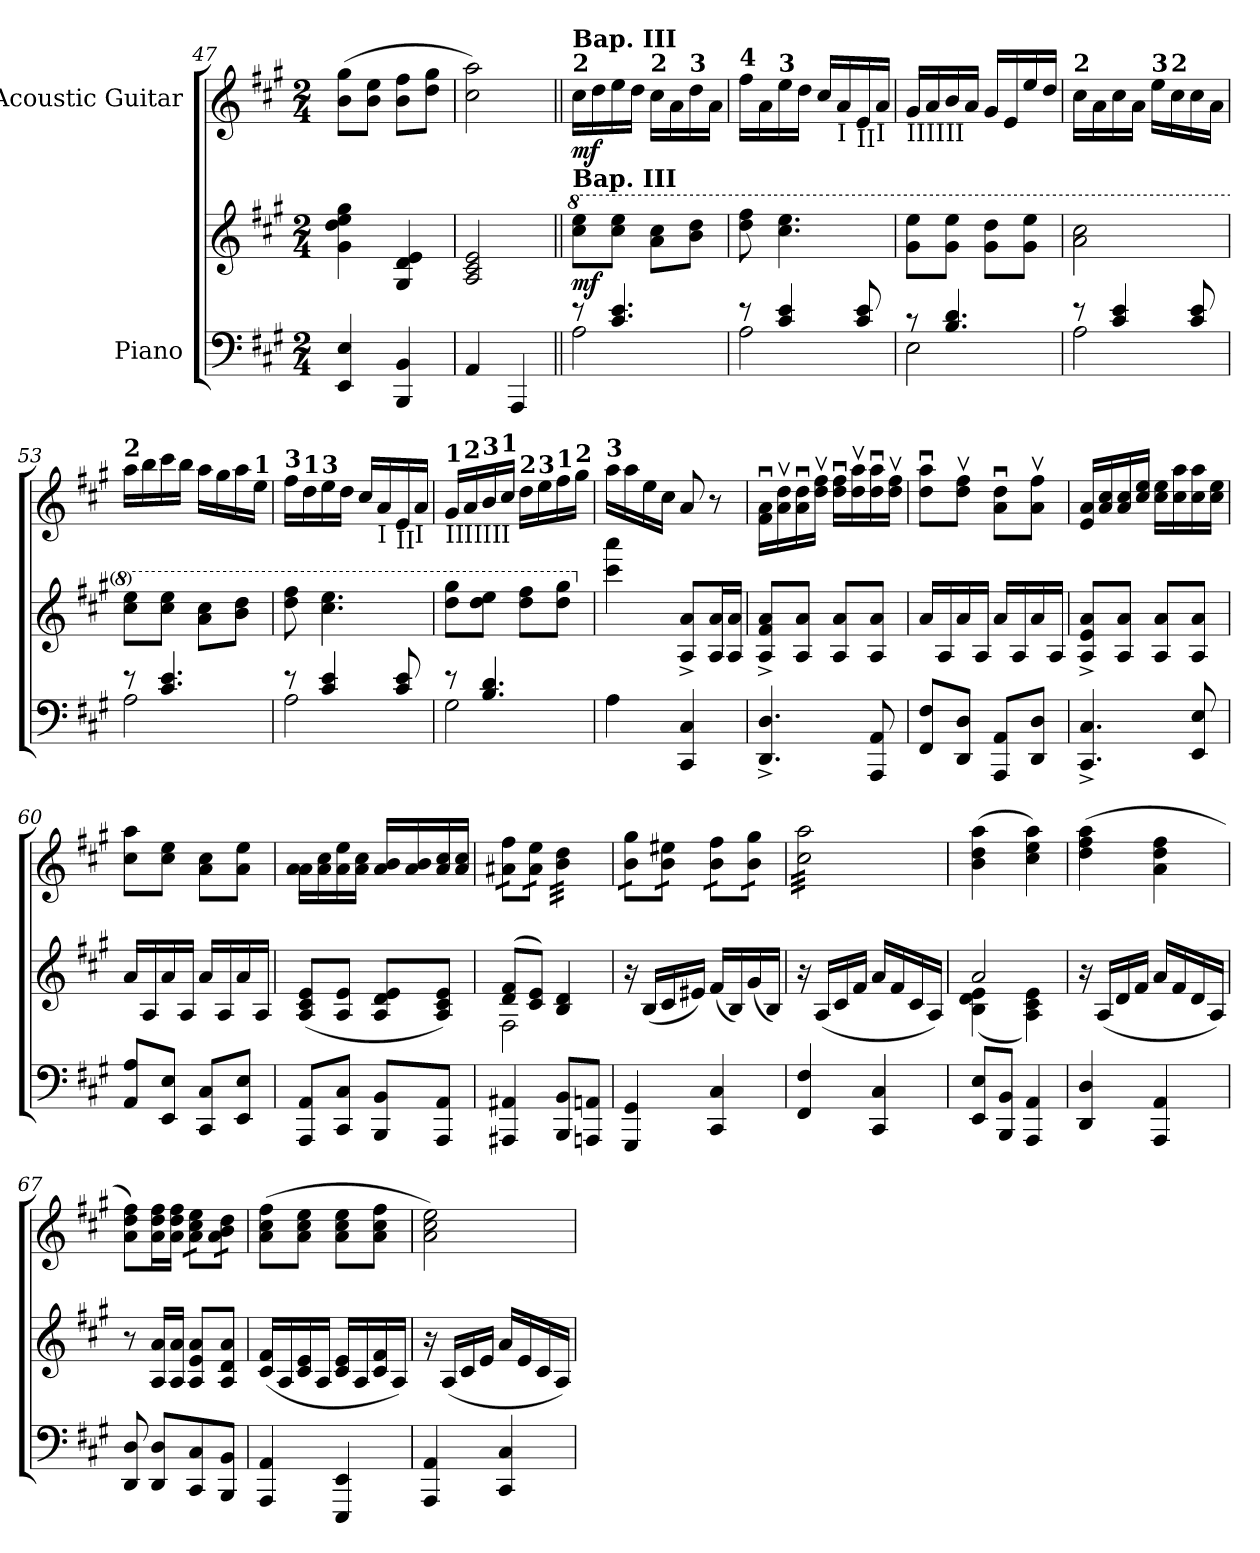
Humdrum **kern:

**kern	**kern	**dynam	**kern	**dynam
*part2	*part2	*part2	*part1	*part1
*staff3	*staff2	*staff2/3	*staff1	*staff1
*I"Piano	*	*	*I"Acoustic Guitar	*
*clefF4	*clefG2	*	*clefG2	*
*	*	*	*ITrd7c12	*
*k[f#c#g#]	*k[f#c#g#]	*	*k[f#c#g#]	*
*A:	*A:	*	*A:	*
*M2/4	*M2/4	*	*M2/4	*
=47	=47	=47	=47	=47
4EEi/ 4Ei	4g#i\ 4ddi 4eei 4gg#i	.	(8Bi\ 8g#iL	.
.	.	.	8Bi\ 8eiJ	.
4BBBi/ 4BBi	4G#i/ 4di 4ei	.	8Bi\ 8f#iL	.
.	.	.	8di\ 8g#iJ	.
=48	=48	=48	=48	=48
4AAi/	2Ai/ 2c#i 2ei	.	2c#i\ 2ai)	.
4AAAi/	.	.	.	.
!!LO:PB:g=z
=49||	=49||	=49||	=49||	=49||
*^	*	*	*	*
*	*	*8va	*	*	*
!	!	!	!	!LO:TX:a:B:t=2	!
!	!	!	!	!LO:TX:a:B:t=Вар. III	!
!	!	!LO:TX:a:B:t=Вар. III	!	!	!
8r	2Ai\	8ccc#i\ 8eeeiL	mf	16c#i\LL	mf
.	.	.	.	16di\	.
4.c#i/ 4.ei	.	8ccc#i\ 8eeeiJ	.	16ei\	.
.	.	.	.	16di\JJ	.
!	!	!	!	!LO:TX:a:B:t=2	!
.	.	8aai\ 8ccc#iL	.	16c#i\LL	.
.	.	.	.	16Ai\	.
!	!	!	!	!LO:TX:a:B:t=3	!
.	.	8bbi\ 8dddiJ	.	16di\	.
.	.	.	.	16Ai\JJ	.
=50	=50	=50	=50	=50	=50
!	!	!	!	!LO:TX:a:B:t=4	!
8r	2Ai\	8dddi\ 8fff#i	.	16f#i\LL	.
.	.	.	.	16Ai\	.
!	!	!	!	!LO:TX:a:B:t=3	!
4c#i/ 4ei	.	4.ccc#i\ 4.eeei	.	16ei\	.
.	.	.	.	16di\JJ	.
.	.	.	.	16c#i/LL	.
!	!	!	!	!LO:TX:b:t=I	!
.	.	.	.	16Ai/	.
!	!	!	!	!LO:TX:b:t=II	!
8c#i/ 8ei	.	.	.	16Ei/	.
!	!	!	!	!LO:TX:b:t=I	!
.	.	.	.	16Ai/JJ	.
=51	=51	=51	=51	=51	=51
!	!	!	!	!LO:TX:b:t=II	!
8r	2Ei\	8gg#i\ 8eeeiL	.	16G#i/LL	.
!	!	!	!	!LO:TX:b:t=II	!
.	.	.	.	16Ai/	.
!	!	!	!	!LO:TX:b:t=II	!
4.Bi/ 4.di	.	8gg#i\ 8eeeiJ	.	16Bi/	.
.	.	.	.	16Ai/JJ	.
.	.	8gg#i\ 8dddiL	.	16G#i/LL	.
.	.	.	.	16Ei/	.
.	.	8gg#i\ 8eeeiJ	.	16ei/	.
.	.	.	.	16di/JJ	.
=52	=52	=52	=52	=52	=52
!	!	!	!	!LO:TX:a:B:t=2	!
8r	2Ai\	2aai\ 2ccc#i	.	16c#i\LL	.
.	.	.	.	16Ai\	.
4c#i/ 4ei	.	.	.	16c#i\	.
.	.	.	.	16Ai\JJ	.
!	!	!	!	!LO:TX:a:B:t=3	!
.	.	.	.	16ei\LL	.
!	!	!	!	!LO:TX:a:B:t=2	!
.	.	.	.	16c#i\	.
8c#i/ 8ei	.	.	.	16c#i\	.
.	.	.	.	16Ai\JJ	.
!!LO:LB:g=z
=53	=53	=53	=53	=53	=53
!	!	!	!	!LO:TX:a:B:t=2	!
8r	2Ai\	8ccc#i\ 8eeeiL	.	16ai\LL	.
.	.	.	.	16bi\	.
4.c#i/ 4.ei	.	8ccc#i\ 8eeeiJ	.	16cc#i\	.
.	.	.	.	16bi\JJ	.
.	.	8aai\ 8ccc#iL	.	16ai\LL	.
.	.	.	.	16g#i\	.
.	.	8bbi\ 8dddiJ	.	16ai\	.
!	!	!	!	!LO:TX:a:B:t=1	!
.	.	.	.	16ei\JJ	.
=54	=54	=54	=54	=54	=54
!	!	!	!	!LO:TX:a:B:t=3	!
8r	2Ai\	8dddi\ 8fff#i	.	16f#i\LL	.
!	!	!	!	!LO:TX:a:B:t=1	!
.	.	.	.	16di\	.
!	!	!	!	!LO:TX:a:B:t=3	!
4c#i/ 4ei	.	4.ccc#i\ 4.eeei	.	16ei\	.
.	.	.	.	16di\JJ	.
.	.	.	.	16c#i/LL	.
!	!	!	!	!LO:TX:b:t=I	!
.	.	.	.	16Ai/	.
!	!	!	!	!LO:TX:b:t=II	!
8c#i/ 8ei	.	.	.	16Ei/	.
!	!	!	!	!LO:TX:b:t=I	!
.	.	.	.	16Ai/JJ	.
=55	=55	=55	=55	=55	=55
!	!	!	!	!LO:TX:b:t=II	!
!	!	!	!	!LO:TX:a:B:t=1	!
8r	2G#i\	8dddi\ 8ggg#iL	.	16G#i/LL	.
!	!	!	!	!LO:TX:b:t=II	!
!	!	!	!	!LO:TX:a:B:t=2	!
.	.	.	.	16Ai/	.
!	!	!	!	!LO:TX:b:t=II	!
!	!	!	!	!LO:TX:a:B:t=3	!
4.Bi/ 4.di	.	8dddi\ 8eeeiJ	.	16Bi/	.
!	!	!	!	!LO:TX:a:B:t=1	!
!	!	!	!	!LO:TX:b:t=I	!
.	.	.	.	16c#i/JJ	.
!	!	!	!	!LO:TX:a:B:t=2	!
.	.	8dddi\ 8fff#iL	.	16di\LL	.
!	!	!	!	!LO:TX:a:B:t=3	!
.	.	.	.	16ei\	.
!	!	!	!	!LO:TX:a:B:t=1	!
.	.	8dddi\ 8ggg#iJ	.	16f#i\	.
!	!	!	!	!LO:TX:a:B:t=2	!
.	.	.	.	16g#i\JJ	.
*v	*v	*	*	*	*
=56	=56	=56	=56	=56
*	*X8va	*	*	*
!	!	!	!LO:TX:a:B:t=3	!
4Ai\	4ccc#i\ 4aaai	.	16ai\LL	.
.	.	.	16ai\	.
.	.	.	16ei\	.
.	.	.	16c#i\JJ	.
4CC#i/ 4C#i	8Ai/^ 8ai^L	.	8Ai/	.
.	16Ai/ 16aiL	.	8r	.
.	16Ai/ 16aiJJ	.	.	.
!!LO:LB:g=z
=57	=57	=57	=57	=57
4.DDi/^ 4.Di^	8Ai/^ 8f#i^ 8ai^L	.	16F#i\u 16AiuLL	.
.	.	.	16Ai\v 16div	.
.	8Ai/ 8aiJ	.	16Ai\u 16diu	.
.	.	.	16di\v 16f#ivJJ	.
.	8Ai/ 8aiL	.	16di\u 16f#iuLL	.
.	.	.	16di\v 16aiv	.
8AAAi/ 8AAi	8Ai/ 8aiJ	.	16di\u 16aiu	.
.	.	.	16di\v 16f#ivJJ	.
=58	=58	=58	=58	=58
8FF#i/ 8F#iL	16ai/LL	.	8di\u 8aiuL	.
.	16Ai/	.	.	.
8DDi/ 8DiJ	16ai/	.	8di\v 8f#ivJ	.
.	16Ai/JJ	.	.	.
8AAAi/ 8AAiL	16ai/LL	.	8Ai\u 8diuL	.
.	16Ai/	.	.	.
8DDi/ 8DiJ	16ai/	.	8Ai\v 8f#ivJ	.
.	16Ai/JJ	.	.	.
=59	=59	=59	=59	=59
4.CC#i/^ 4.C#i^	8Ai/^ 8ei^ 8ai^L	.	16Ei/ 16AiLL	.
.	.	.	16Ai/ 16c#i	.
.	8Ai/ 8aiJ	.	16Ai/ 16c#i	.
.	.	.	16c#i/ 16eiJJ	.
.	8Ai/ 8aiL	.	16c#i\ 16eiLL	.
.	.	.	16c#i\ 16ai	.
8EEi/ 8Ei	8Ai/ 8aiJ	.	16c#i\ 16ai	.
.	.	.	16c#i\ 16eiJJ	.
=60	=60	=60	=60	=60
8AAi/ 8AiL	16ai/LL	.	8c#i\ 8aiL	.
.	16Ai/	.	.	.
8EEi/ 8EiJ	16ai/	.	8c#i\ 8eiJ	.
.	16Ai/JJ	.	.	.
8CC#i/ 8C#iL	16ai/LL	.	8Ai\ 8c#iL	.
.	16Ai/	.	.	.
8EEi/ 8EiJ	16ai/	.	8Ai\ 8eiJ	.
.	16Ai/JJ	.	.	.
!!LO:LB:g=z
=61	=61	=61	=61	=61
8AAAi/ 8AAiL	(8Ai/ 8c#i 8eiL	.	16Ai\ 16AiLL	.
.	.	.	16Ai\ 16c#i	.
8CC#i/ 8C#iJ	8Ai/ 8eiJ	.	16Ai\ 16ei	.
.	.	.	16Ai\ 16c#iJJ	.
8BBBi/ 8BBiL	8Ai/ 8di 8eiL	.	16Ai/ 16BiLL	.
.	.	.	16Ai/ 16Bi	.
8AAAi/ 8AAiJ	8Ai/ 8c#i 8eiJ)	.	16Ai/ 16c#i	.
.	.	.	16Ai/ 16c#iJJ	.
=62	=62	=62	=62	=62
*	*^	*	*	*
*	*	*	*	*tremolo	*
4AAA#Xi/ 4AA#Xi	(8di/ 8f#iL	2F#i\	.	16A#Xi\ 16f#iLL	.
.	.	.	.	16A#Xi\ 16f#i	.
.	8c#i/ 8eiJ)	.	.	16A#i\ 16ei	.
.	.	.	.	16A#i\ 16eiJJ	.
8BBBi/ 8BBiL	4Bi/ 4di	.	.	32Bi\ 32diLLL	.
.	.	.	.	32Bi\ 32di	.
.	.	.	.	32Bi\ 32di	.
.	.	.	.	32Bi\ 32di	.
8AAAni/ 8AAniJ	.	.	.	32Bi\ 32di	.
.	.	.	.	32Bi\ 32di	.
.	.	.	.	32Bi\ 32di	.
.	.	.	.	32Bi\ 32diJJJ	.
*	*v	*v	*	*	*
=63	=63	=63	=63	=63
4GGG#i/ 4GG#i	16r	.	16Bi\ 16g#iLL	.
.	(16Bi/LL	.	16Bi\ 16g#i	.
.	16c#i/	.	16Bi\ 16e#Xi	.
.	16e#Xi/JJ)	.	16Bi\ 16e#XiJJ	.
4CC#i/ 4C#i	(16f#i/LL	.	16Bi\ 16f#iLL	.
.	16Bi/)	.	16Bi\ 16f#i	.
.	(16g#i/	.	16Bi\ 16g#i	.
.	16Bi/JJ)	.	16Bi\ 16g#iJJ	.
=64	=64	=64	=64	=64
4FF#i/ 4F#i	16r	.	32c#i\ 32aiLLL	.
.	.	.	32c#i\ 32ai	.
.	(16Ai/LL	.	32c#i\ 32ai	.
.	.	.	32c#i\ 32ai	.
.	16c#i/	.	32c#i\ 32ai	.
.	.	.	32c#i\ 32ai	.
.	16f#i/JJ	.	32c#i\ 32ai	.
.	.	.	32c#i\ 32ai	.
4CC#i/ 4C#i	16ai/LL	.	32c#i\ 32ai	.
.	.	.	32c#i\ 32ai	.
.	16f#i/	.	32c#i\ 32ai	.
.	.	.	32c#i\ 32ai	.
.	16c#i/	.	32c#i\ 32ai	.
.	.	.	32c#i\ 32ai	.
.	16Ai/JJ)	.	32c#i\ 32ai	.
.	.	.	32c#i\ 32aiJJJ	.
*	*	*	*Xtremolo	*
!!LO:PB:g=z
=65	=65	=65	=65	=65
*	*^	*	*	*
8EEi/ 8EiL	2ai/	(4Bi\ 4di 4ei	.	(4Bi\ 4di 4ai	.
8BBBi/ 8BBiJ	.	.	.	.	.
4AAAi/ 4AAi	.	4Ai\ 4c#i 4ei)	.	4c#i\ 4ei 4ai)	.
*	*v	*v	*	*	*
=66	=66	=66	=66	=66
4DDi/ 4Di	16r	.	(4di\ 4f#i 4ai	.
.	(16Ai/LL	.	.	.
.	16di/	.	.	.
.	16f#i/JJ	.	.	.
4AAAi/ 4AAi	16ai/LL	.	4Ai\ 4di 4f#i	.
.	16f#i/	.	.	.
.	16di/	.	.	.
.	16Ai/JJ)	.	.	.
=67	=67	=67	=67	=67
8DDi/ 8Di	8r	.	8Ai\ 8di 8f#iL)	.
*	*	*	*tremolo	*
8DDi/ 8DiL	16Ai/ 16aiLL	.	16Ai\ 16di 16f#i	.
.	16Ai/ 16aiJJ	.	16Ai\ 16di 16f#iJJ	.
8CC#i/ 8C#i	8Ai/ 8ei 8aiL	.	16Ai\ 16c#i 16eiLL	.
.	.	.	16Ai\ 16c#i 16ei	.
8BBBi/ 8BBiJ	8Ai/ 8di 8aiJ	.	16Ai\ 16Bi 16di	.
.	.	.	16Ai\ 16Bi 16diJJ	.
*	*	*	*Xtremolo	*
=68	=68	=68	=68	=68
4AAAi/ 4AAi	(16c#i/ 16f#iLL	.	(8Ai\ 8c#i 8f#iL	.
.	16Ai/	.	.	.
.	16c#i/ 16ei	.	8Ai\ 8c#i 8eiJ	.
.	16Ai/JJ	.	.	.
4EEEi/ 4EEi	16c#i/ 16eiLL	.	8Ai\ 8c#i 8eiL	.
.	16Ai/	.	.	.
.	16c#i/ 16f#i	.	8Ai\ 8c#i 8f#iJ	.
.	16Ai/JJ)	.	.	.
!!LO:LB:g=z
=69	=69	=69	=69	=69
4AAAi/ 4AAi	16r	.	2Ai\ 2c#i 2ei)	.
.	(16Ai/LL	.	.	.
.	16c#i/	.	.	.
.	16ei/JJ	.	.	.
4CC#i/ 4C#i	16ai/LL	.	.	.
.	16ei/	.	.	.
.	16c#i/	.	.	.
.	16Ai/JJ)	.	.	.
=	=	=	=	=
*-	*-	*-	*-	*-
